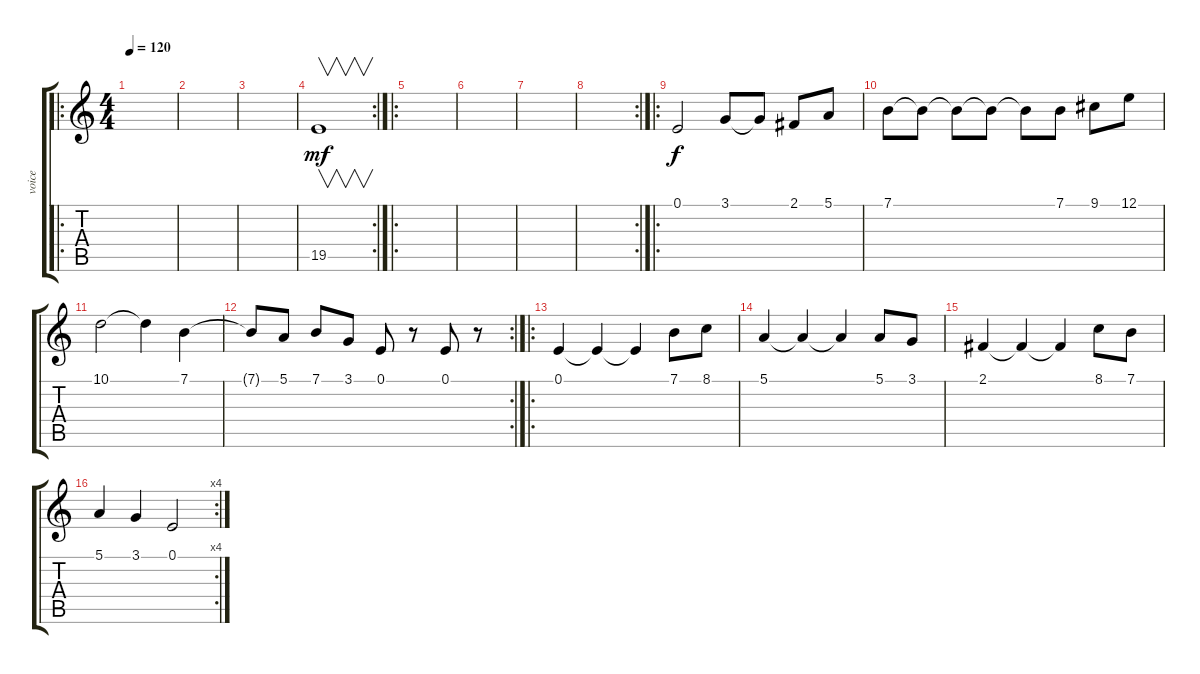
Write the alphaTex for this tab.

\track ("voice" "voice") {instrument lead2sawtooth}
\staff {score tabs}
\tuning (E4 B3 G3 D3 A2 E2) {hide}
\ro
\ts (4 4)
\tempo 120
\clef g2
\ks c
|
|
|
\rc 2
19.5.1{v dy mf} |
\ro
|
|
|
\rc 2
|
\ro
0.1.2{dy f volume 11 instrument lead2sawtooth} 3.1.8 3.1{t}.8 2.1.8 5.1.8 |
7.1.8 7.1{t}.8 7.1{t}.8 7.1{t}.8 7.1{t}.8 7.1.8 9.1.8 12.1.8 |
10.1.2 10.1{t}.4 7.1.4 |
\rc 2
7.1{t}.8 5.1.8 7.1.8 3.1.8 0.1.8 r.8 0.1.8 r.8 |
\ro
0.1.4{volume 13} 0.1{t}.4 0.1{t}.4 7.1.8 8.1.8 |
5.1.4 5.1{t}.4 5.1{t}.4 5.1.8 3.1.8 |
2.1.4 2.1{t}.4 2.1{t}.4 8.1.8 7.1.8 |
\rc 4
5.1.4 3.1.4 0.1.2
